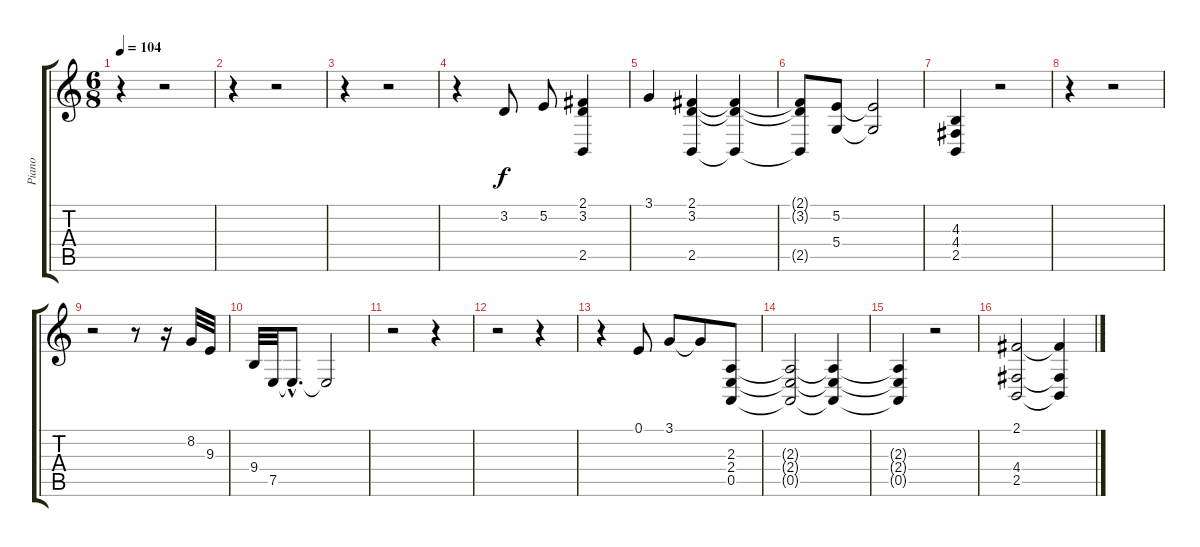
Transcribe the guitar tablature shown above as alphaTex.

\track ("Piano" "Piano") {instrument acousticgrandpiano}
\staff {score tabs}
\tuning (E4 B3 G3 D3 A2 E2) {hide}
\ts (6 8)
\tempo 104
\clef g2
\ks c
r.4{dy f instrument acousticgrandpiano} r.2 |
r.4 r.2 |
r.4 r.2 |
r.4 3.2.8 5.2.8 (2.1 3.2 2.5).4 |
3.1.4 (2.1 3.2 2.5).4 (2.1{t} 3.2{t} 2.5{t}).4 |
(2.1{t} 3.2{t} 2.5{t}).8 (5.2 5.4).8 (5.2{t} 5.4{t}).2 |
(4.3 4.4 2.5).4 r.2 |
r.4 r.2 |
r.2 r.8 r.16 8.2.32 9.3.32 |
9.4.32 7.5.32 7.5{hac t}.8{d} 7.5{t}.2 |
r.2 r.4 |
r.2 r.4 |
r.4 0.1.8 3.1.8 3.1{t}.8 (2.3 2.4 0.5).8 |
(2.3{t} 2.4{t} 0.5{t}).2 (2.3{t} 2.4{t} 0.5{t}).4 |
(2.3{t} 2.4{t} 0.5{t}).4 r.2 |
(2.1 4.4 2.5).2 (2.1{t} 4.4{t} 2.5{t}).4
